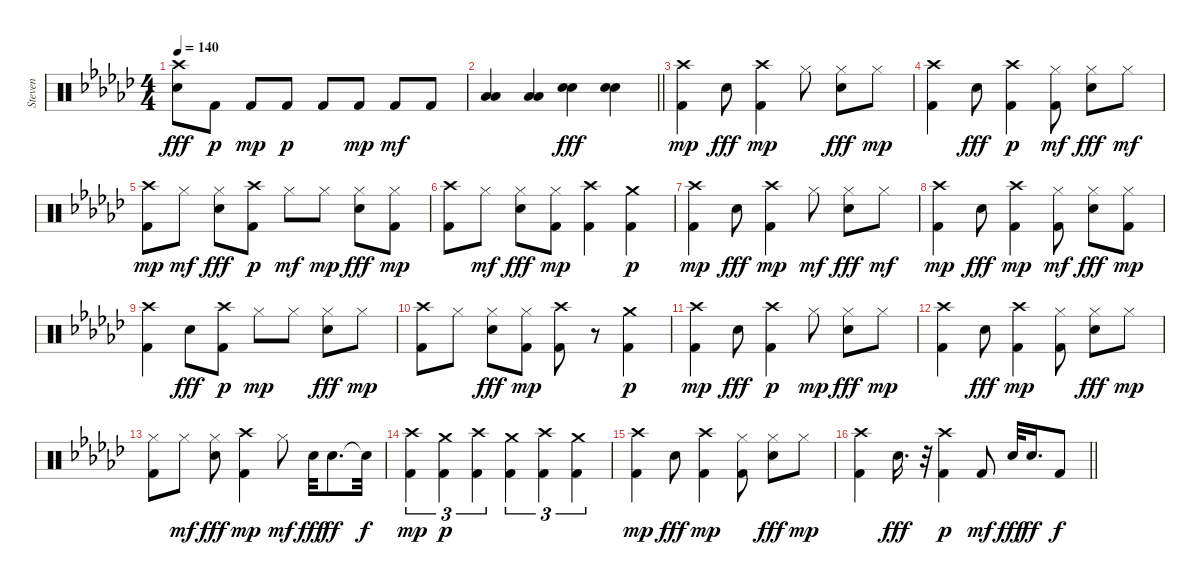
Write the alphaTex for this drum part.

\track ("Steven" "Steven") {instrument percussion}
\staff {score}
\articulation defaults
\ts (4 4)
\tempo 140
\clef neutral
\ks gb
("Crash high (hit)" "Electric Snare (hit)").8{dy fff} "Kick (hit) 2".8{dy p} "Kick (hit) 2".8{dy mp} "Kick (hit) 2".8{dy p} "Kick (hit) 2".8 "Kick (hit) 2".8{dy mp} "Kick (hit) 2".8{dy mf} "Kick (hit) 2".8 |
\barLineRight lightlight
("Low Floor Tom (hit)" "Low Floor Tom (hit)").4 ("Low Floor Tom (hit)" "Low Floor Tom (hit)").4 ("Electric Snare (hit)" "Electric Snare (hit)").4{dy fff} ("Electric Snare (hit)" "Electric Snare (hit)").4 |
("Kick (hit) 2" "Crash high (hit)").4{dy mp} "Electric Snare (hit)".8{dy fff} ("Kick (hit) 2" "Crash high (hit)").4{dy mp} "Hi-Hat (closed)".8 ("Hi-Hat (closed)" "Electric Snare (hit)").8{dy fff} "Hi-Hat (closed)".8{dy mp} |
("Kick (hit) 2" "Crash high (hit)").4 "Electric Snare (hit)".8{dy fff} ("Kick (hit) 2" "Crash high (hit)").4{dy p} ("Kick (hit) 2" "Hi-Hat (closed)").8{dy mf} ("Hi-Hat (closed)" "Electric Snare (hit)").8{dy fff} "Hi-Hat (closed)".8{dy mf} |
("Kick (hit) 2" "Crash high (hit)").8{dy mp} "Hi-Hat (closed)".8{dy mf} ("Hi-Hat (closed)" "Electric Snare (hit)").8{dy fff} ("Kick (hit) 2" "Crash high (hit)").8{dy p} "Hi-Hat (closed)".8{dy mf} "Hi-Hat (closed)".8{dy mp} ("Hi-Hat (closed)" "Electric Snare (hit)").8{dy fff} ("Kick (hit) 2" "Hi-Hat (closed)").8{dy mp} |
("Kick (hit) 2" "Crash high (hit)").8 "Hi-Hat (closed)".8{dy mf} ("Hi-Hat (closed)" "Electric Snare (hit)").8{dy fff} ("Kick (hit) 2" "Hi-Hat (closed)").8{dy mp} ("Kick (hit) 2" "Crash high (hit)").4 ("Kick (hit) 2" "Crash medium (hit)").4{dy p} |
("Kick (hit) 2" "Crash high (hit)").4{dy mp} "Electric Snare (hit)".8{dy fff} ("Kick (hit) 2" "Crash high (hit)").4{dy mp} "Hi-Hat (closed)".8{dy mf} ("Hi-Hat (closed)" "Electric Snare (hit)").8{dy fff} "Hi-Hat (closed)".8{dy mf} |
("Kick (hit) 2" "Crash high (hit)").4{dy mp} "Electric Snare (hit)".8{dy fff} ("Kick (hit) 2" "Crash high (hit)").4{dy mp} ("Kick (hit) 2" "Hi-Hat (closed)").8{dy mf} ("Hi-Hat (closed)" "Electric Snare (hit)").8{dy fff} ("Kick (hit) 2" "Hi-Hat (closed)").8{dy mp} |
("Kick (hit) 2" "Crash high (hit)").4 "Electric Snare (hit)".8{dy fff} ("Kick (hit) 2" "Crash high (hit)").8{dy p} "Hi-Hat (closed)".8{dy mp} "Hi-Hat (closed)".8 ("Hi-Hat (closed)" "Electric Snare (hit)").8{dy fff} "Hi-Hat (closed)".8{dy mp} |
("Kick (hit) 2" "Crash high (hit)").8 "Hi-Hat (closed)".8 ("Hi-Hat (closed)" "Electric Snare (hit)").8{dy fff} ("Kick (hit) 2" "Hi-Hat (closed)").8{dy mp} ("Kick (hit) 2" "Crash high (hit)").8 r.8 ("Kick (hit) 2" "Crash medium (hit)").4{dy p} |
("Kick (hit) 2" "Crash high (hit)").4{dy mp} "Electric Snare (hit)".8{dy fff} ("Kick (hit) 2" "Crash high (hit)").4{dy p} "Hi-Hat (closed)".8{dy mp} ("Hi-Hat (closed)" "Electric Snare (hit)").8{dy fff} "Hi-Hat (closed)".8{dy mp} |
("Kick (hit) 2" "Crash high (hit)").4 "Electric Snare (hit)".8{dy fff} ("Kick (hit) 2" "Crash high (hit)").4{dy mp} ("Kick (hit) 2" "Hi-Hat (closed)").8 ("Hi-Hat (closed)" "Electric Snare (hit)").8{dy fff} "Hi-Hat (closed)".8{dy mp} |
("Kick (hit) 2" "Hi-Hat (closed)").8 "Hi-Hat (closed)".8{dy mf} ("Hi-Hat (closed)" "Electric Snare (hit)").8{dy fff} ("Kick (hit) 2" "Crash high (hit)").4{dy mp} "Hi-Hat (closed)".8{dy mf} "Electric Snare (hit)".32{dy fff} "Electric Snare (hit)".8{d dy ff} "Snare (hit)"{t}.32{dy f} |
("Kick (hit) 2" "Crash high (hit)").4{tu (3 2) dy mp} ("Kick (hit) 2" "Crash medium (hit)").4{tu (3 2) dy p} ("Kick (hit) 2" "Crash high (hit)").4{tu (3 2)} ("Kick (hit) 2" "Crash medium (hit)").4{tu (3 2)} ("Kick (hit) 2" "Crash high (hit)").4{tu (3 2)} ("Kick (hit) 2" "Crash medium (hit)").4{tu (3 2)} |
("Kick (hit) 2" "Crash high (hit)").4{dy mp} "Electric Snare (hit)".8{dy fff} ("Kick (hit) 2" "Crash high (hit)").4{dy mp} ("Kick (hit) 2" "Hi-Hat (closed)").8 ("Hi-Hat (closed)" "Electric Snare (hit)").8{dy fff} "Hi-Hat (closed)".8{dy mp} |
\barLineRight lightlight
("Kick (hit) 2" "Crash high (hit)").4 "Electric Snare (hit)".16{d dy fff} r.32 ("Kick (hit) 2" "Crash high (hit)").4{dy p} "Kick (hit) 2".8{dy mf} "Electric Snare (hit)".32{dy fff} "Electric Snare (hit)".16{d dy ff} "Kick (hit) 2".8{dy f}
